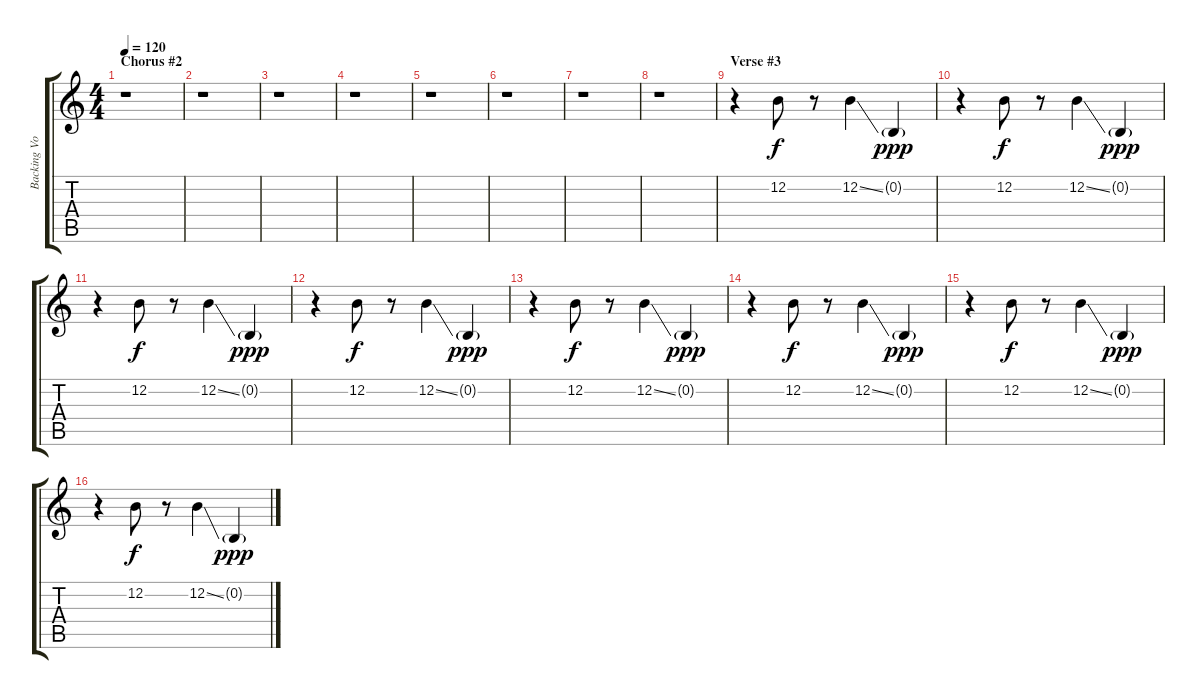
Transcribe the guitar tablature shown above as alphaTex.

\track ("Backing Vocals" "Backing Vo") {instrument voiceoohs}
\staff {score tabs}
\tuning (E4 B3 G3 D3 A2 E2) {hide}
\ts (4 4)
\section ("" "Chorus #2")
\tempo 120
\clef g2
\ks c
r.1{dy f} |
r.1 |
r.1 |
r.1 |
r.1 |
r.1 |
r.1 |
r.1 |
\section ("" "Verse #3")
r.4 12.2.8 r.8 12.2{ss}.4 0.2{g}.4{dy ppp} |
r.4 12.2.8{dy f} r.8 12.2{ss}.4 0.2{g}.4{dy ppp} |
r.4 12.2.8{dy f} r.8 12.2{ss}.4 0.2{g}.4{dy ppp} |
r.4 12.2.8{dy f} r.8 12.2{ss}.4 0.2{g}.4{dy ppp} |
r.4 12.2.8{dy f} r.8 12.2{ss}.4 0.2{g}.4{dy ppp} |
r.4 12.2.8{dy f} r.8 12.2{ss}.4 0.2{g}.4{dy ppp} |
r.4 12.2.8{dy f} r.8 12.2{ss}.4 0.2{g}.4{dy ppp} |
r.4 12.2.8{dy f} r.8 12.2{ss}.4 0.2{g}.4{dy ppp}
